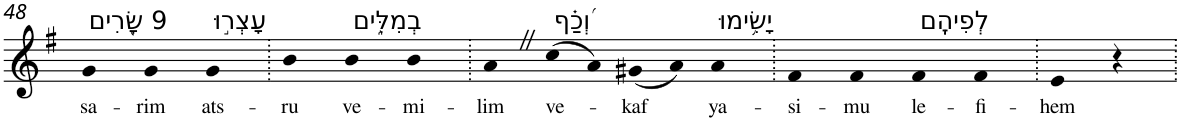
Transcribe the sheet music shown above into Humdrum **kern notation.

**kern	**text
*part1	*part1
*staff1	*staff1
*I"Piano	*
*I'Pno	*
!!LO:PB:g=z
*clefG2	*
*k[f#]	*
*G:	*
=48	=48
!LO:TX:a:t=9 שָׂ֭רִים	!
!	!LO:LY:b
4g	sa-
!	!LO:LY:b
4g	-rim
!LO:TX:a:t=עָצְר֣וּ	!
!	!LO:LY:b
4g	ats-
=49.	=49.
!	!LO:LY:b
4b	-ru
!LO:TX:a:t=בְמִלִּ֑ים	!
!	!LO:LY:b
4b	ve-
!	!LO:LY:b
4b	-mi-
=50.	=50.
!	!LO:LY:b
4aZ	-lim
!LO:TX:a:t=וְ֝כַ֗ף	!
!	!LO:LY:b
(8cc	ve-
8a)	.
!	!LO:LY:b
(8g#X	-kaf
8a)	.
!LO:TX:a:t=יָשִׂ֥ימוּ	!
!	!LO:LY:b
4a	ya-
=51.	=51.
!	!LO:LY:b
4f#	-si-
!	!LO:LY:b
4f#	-mu
!LO:TX:a:t=לְפִיהֶֽם	!
!	!LO:LY:b
4f#	le-
!	!LO:LY:b
4f#	-fi-
=52.	=52.
!	!LO:LY:b
4e	-hem
4r	.
=.	=.
*-	*-
